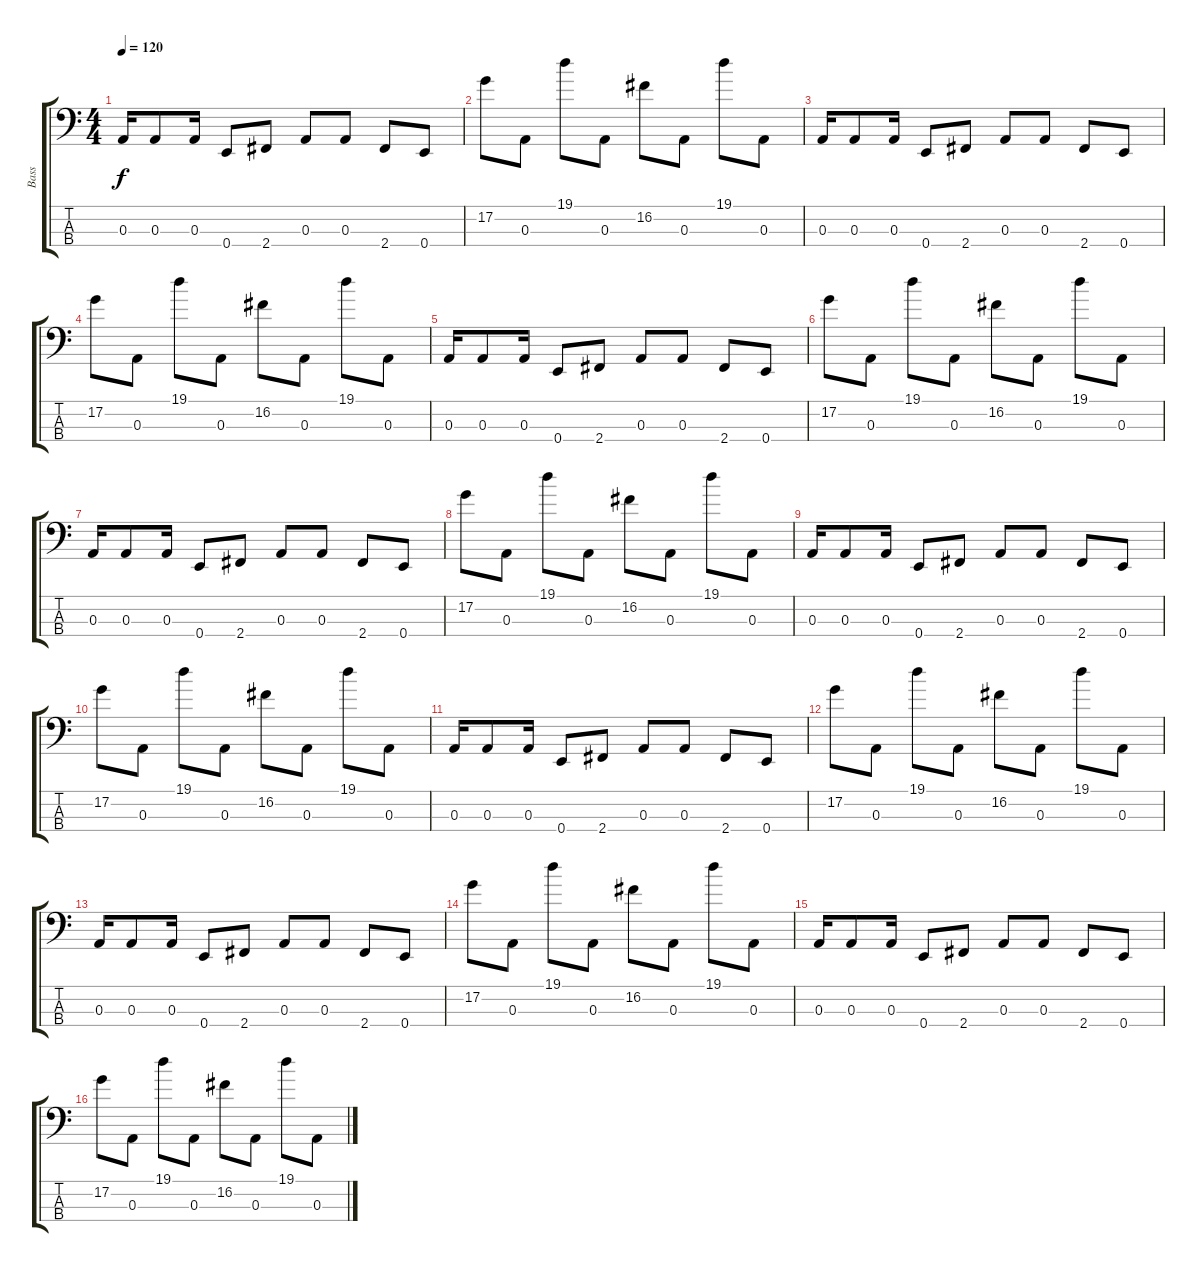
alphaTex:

\track ("Bass" "Bass") {instrument electricbassfinger}
\staff {score tabs}
\tuning (G2 D2 A1 E1) {hide}
\ts (4 4)
\tempo 120
\clef f4
\ks c
0.3.16{dy f} 0.3.8 0.3.16 0.4.8 2.4.8 0.3.8 0.3.8 2.4.8 0.4.8 |
17.2.8 0.3.8 19.1.8 0.3.8 16.2.8 0.3.8 19.1.8 0.3.8 |
0.3.16 0.3.8 0.3.16 0.4.8 2.4.8 0.3.8 0.3.8 2.4.8 0.4.8 |
17.2.8 0.3.8 19.1.8 0.3.8 16.2.8 0.3.8 19.1.8 0.3.8 |
0.3.16 0.3.8 0.3.16 0.4.8 2.4.8 0.3.8 0.3.8 2.4.8 0.4.8 |
17.2.8 0.3.8 19.1.8 0.3.8 16.2.8 0.3.8 19.1.8 0.3.8 |
0.3.16 0.3.8 0.3.16 0.4.8 2.4.8 0.3.8 0.3.8 2.4.8 0.4.8 |
17.2.8 0.3.8 19.1.8 0.3.8 16.2.8 0.3.8 19.1.8 0.3.8 |
0.3.16 0.3.8 0.3.16 0.4.8 2.4.8 0.3.8 0.3.8 2.4.8 0.4.8 |
17.2.8 0.3.8 19.1.8 0.3.8 16.2.8 0.3.8 19.1.8 0.3.8 |
0.3.16 0.3.8 0.3.16 0.4.8 2.4.8 0.3.8 0.3.8 2.4.8 0.4.8 |
17.2.8 0.3.8 19.1.8 0.3.8 16.2.8 0.3.8 19.1.8 0.3.8 |
0.3.16 0.3.8 0.3.16 0.4.8 2.4.8 0.3.8 0.3.8 2.4.8 0.4.8 |
17.2.8 0.3.8 19.1.8 0.3.8 16.2.8 0.3.8 19.1.8 0.3.8 |
0.3.16 0.3.8 0.3.16 0.4.8 2.4.8 0.3.8 0.3.8 2.4.8 0.4.8 |
17.2.8 0.3.8 19.1.8 0.3.8 16.2.8 0.3.8 19.1.8 0.3.8
